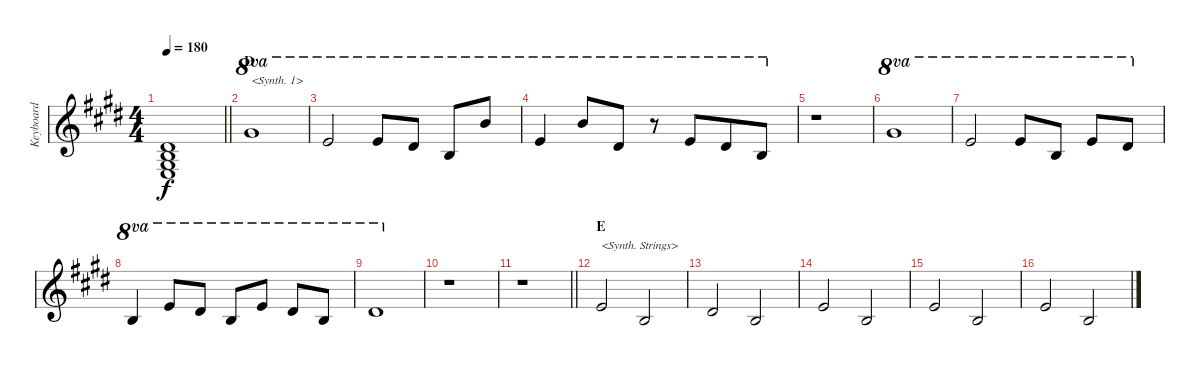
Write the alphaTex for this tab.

\track ("Keyboard" "Keyboard") {instrument lead8bassandlead}
\staff {score}
\tuning (E4 B3 G3 D3 A2 E2) {hide}
\ts (4 4)
\tempo 180
\clef g2
\barLineRight lightlight
\ks e
(4.2{t} 4.3{t} 6.4{t} 7.5{t}).1{dy f} |
\section ("" "D")
16.1.1{ot 8va txt "<Synth. 1>" instrument synthstrings1} |
12.1.2{ot 8va} 12.1.8{ot 8va} 11.1.8{ot 8va} 7.1.8{ot 8va} 19.1.8{ot 8va} |
12.1.4{ot 8va} 19.1.8{ot 8va} 11.1.8{ot 8va} r.8{ot 8va} 12.1.8{ot 8va beam merge} 11.1.8{ot 8va} 7.1.8{ot 8va} |
r.1 |
16.1.1{ot 8va} |
12.1.2{ot 8va} 12.1.8{ot 8va} 7.1.8{ot 8va} 12.1.8{ot 8va} 11.1.8{ot 8va} |
7.1.4{ot 8va} 12.1.8{ot 8va} 11.1.8{ot 8va} 7.1.8{ot 8va} 12.1.8{ot 8va} 11.1.8{ot 8va} 7.1.8{ot 8va} |
11.1.1{ot 8va} |
r.1 |
\barLineRight lightlight
r.1 |
\section ("" "E")
0.1.2{txt "<Synth. Strings>" instrument stringensemble1} 0.2.2 |
4.2.2 0.2.2 |
0.1.2 0.2.2 |
0.1.2 0.2.2 |
0.1.2 0.2.2
